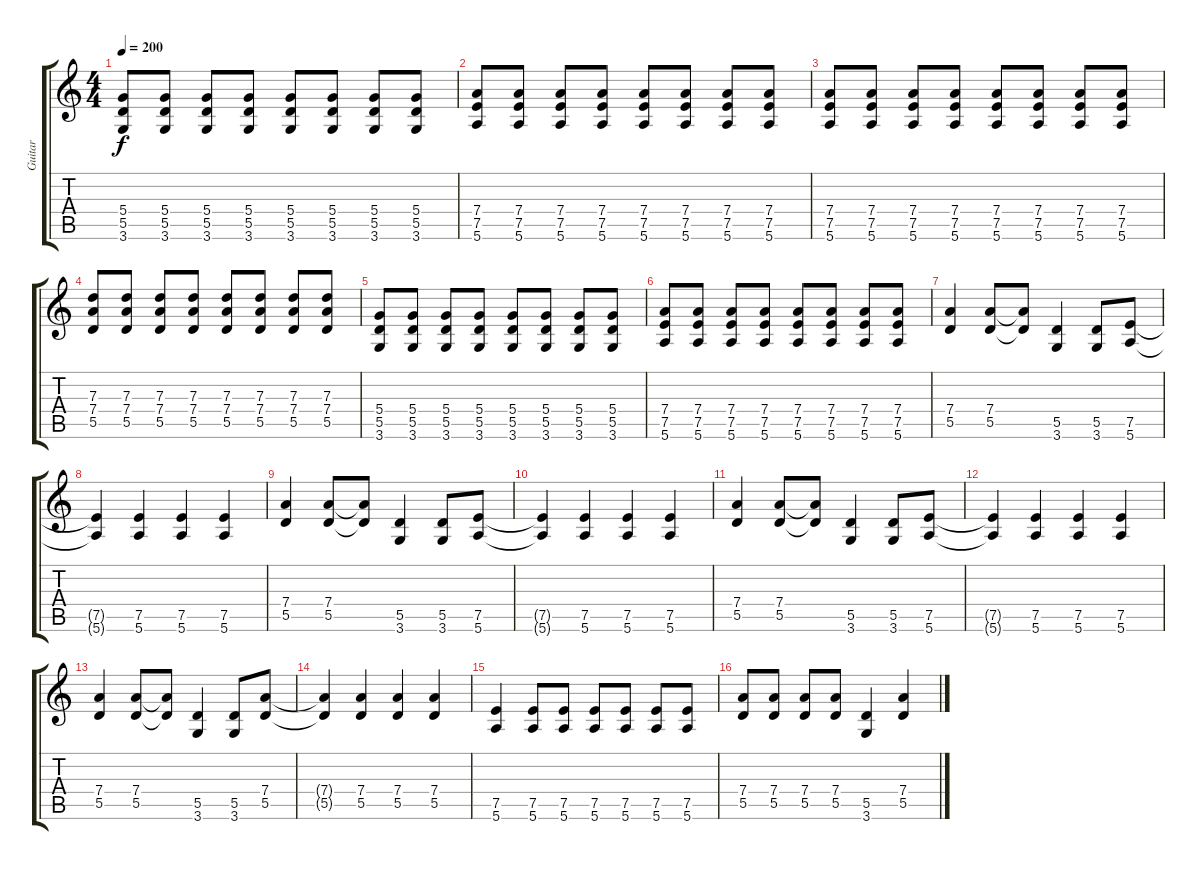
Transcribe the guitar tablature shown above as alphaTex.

\track ("Guitar" "Guitar") {instrument distortionguitar}
\staff {score tabs}
\tuning (E4 B3 G3 D3 A2 E2) {hide}
\ts (4 4)
\tempo 200
\clef g2
\ks c
(5.4 5.5 3.6).8{dy f} (5.4 5.5 3.6).8 (5.4 5.5 3.6).8 (5.4 5.5 3.6).8 (5.4 5.5 3.6).8 (5.4 5.5 3.6).8 (5.4 5.5 3.6).8 (5.4 5.5 3.6).8 |
(7.4 7.5 5.6).8 (7.4 7.5 5.6).8 (7.4 7.5 5.6).8 (7.4 7.5 5.6).8 (7.4 7.5 5.6).8 (7.4 7.5 5.6).8 (7.4 7.5 5.6).8 (7.4 7.5 5.6).8 |
(7.4 7.5 5.6).8 (7.4 7.5 5.6).8 (7.4 7.5 5.6).8 (7.4 7.5 5.6).8 (7.4 7.5 5.6).8 (7.4 7.5 5.6).8 (7.4 7.5 5.6).8 (7.4 7.5 5.6).8 |
(7.3 7.4 5.5).8 (7.3 7.4 5.5).8 (7.3 7.4 5.5).8 (7.3 7.4 5.5).8 (7.3 7.4 5.5).8 (7.3 7.4 5.5).8 (7.3 7.4 5.5).8 (7.3 7.4 5.5).8 |
(5.4 5.5 3.6).8 (5.4 5.5 3.6).8 (5.4 5.5 3.6).8 (5.4 5.5 3.6).8 (5.4 5.5 3.6).8 (5.4 5.5 3.6).8 (5.4 5.5 3.6).8 (5.4 5.5 3.6).8 |
(7.4 7.5 5.6).8 (7.4 7.5 5.6).8 (7.4 7.5 5.6).8 (7.4 7.5 5.6).8 (7.4 7.5 5.6).8 (7.4 7.5 5.6).8 (7.4 7.5 5.6).8 (7.4 7.5 5.6).8 |
(7.4 5.5).4 (7.4 5.5).8 (7.4{t} 5.5{t}).8 (5.5 3.6).4 (5.5 3.6).8 (7.5 5.6).8 |
(7.5{t} 5.6{t}).4 (7.5 5.6).4 (7.5 5.6).4 (7.5 5.6).4 |
(7.4 5.5).4 (7.4 5.5).8 (7.4{t} 5.5{t}).8 (5.5 3.6).4 (5.5 3.6).8 (7.5 5.6).8 |
(7.5{t} 5.6{t}).4 (7.5 5.6).4 (7.5 5.6).4 (7.5 5.6).4 |
(7.4 5.5).4 (7.4 5.5).8 (7.4{t} 5.5{t}).8 (5.5 3.6).4 (5.5 3.6).8 (7.5 5.6).8 |
(7.5{t} 5.6{t}).4 (7.5 5.6).4 (7.5 5.6).4 (7.5 5.6).4 |
(7.4 5.5).4 (7.4 5.5).8 (7.4{t} 5.5{t}).8 (5.5 3.6).4 (5.5 3.6).8 (7.4 5.5).8 |
(7.4{t} 5.5{t}).4 (7.4 5.5).4 (7.4 5.5).4 (7.4 5.5).4 |
(7.5 5.6).4 (7.5 5.6).8 (7.5 5.6).8 (7.5 5.6).8 (7.5 5.6).8 (7.5 5.6).8 (7.5 5.6).8 |
(7.4 5.5).8 (7.4 5.5).8 (7.4 5.5).8 (7.4 5.5).8 (5.5 3.6).4 (7.4 5.5).4
